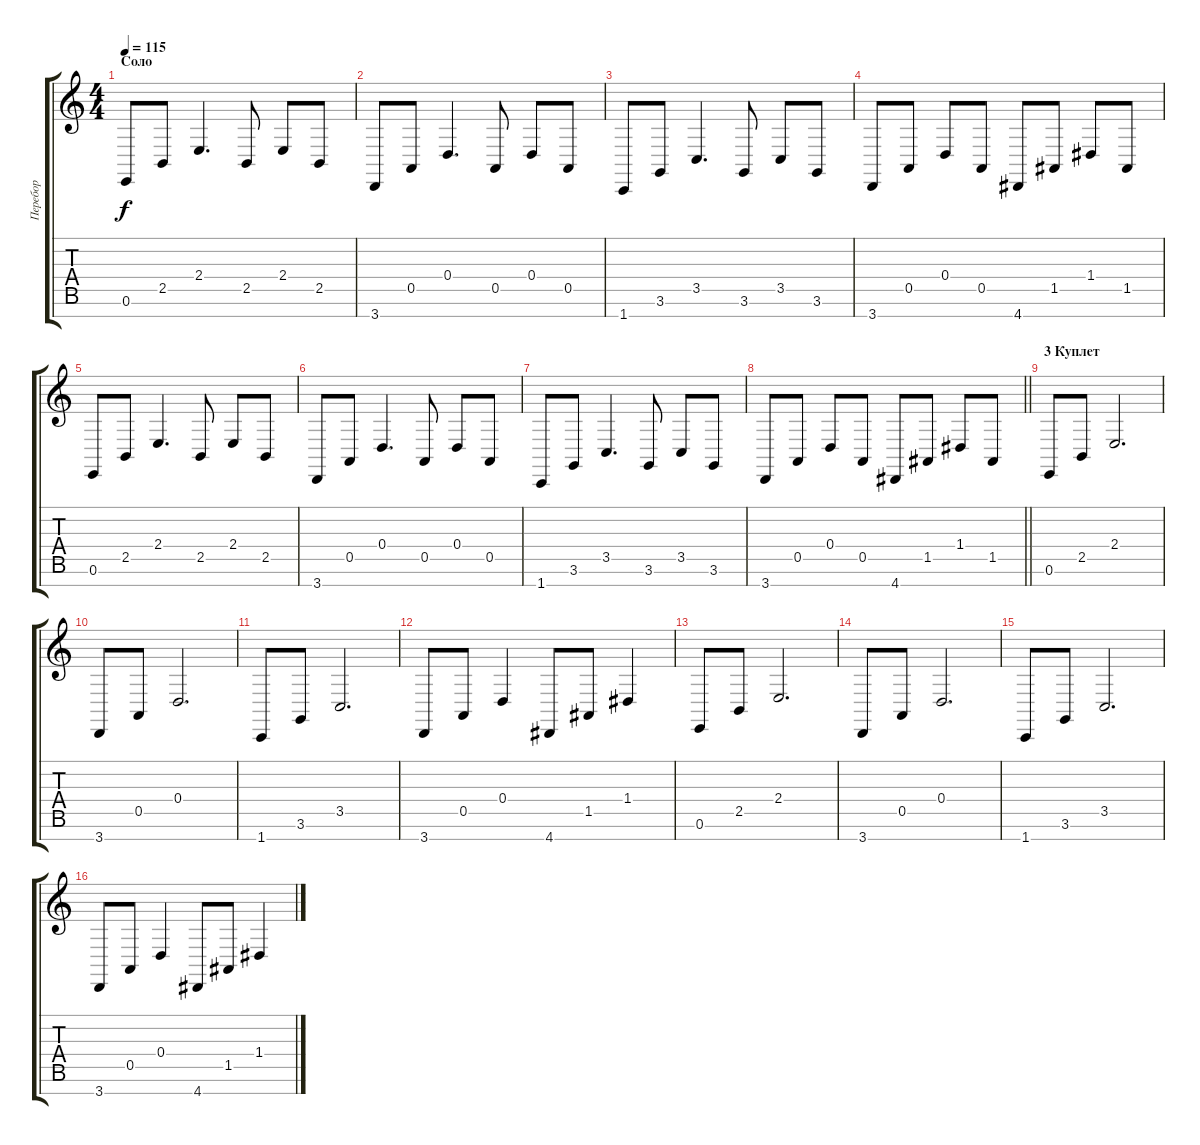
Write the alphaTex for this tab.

\track ("Перебор" "Перебор") {instrument acousticgrandpiano}
\staff {score tabs}
\tuning (E4 B3 G3 D3 A2 E2 B1) {hide}
\ts (4 4)
\section ("" "Соло")
\tempo 115
\clef g2
\ks c
0.6.8{dy f} 2.5.8 2.4.4{d} 2.5.8 2.4.8 2.5.8 |
3.7.8 0.5.8 0.4.4{d} 0.5.8 0.4.8 0.5.8 |
1.7.8 3.6.8 3.5.4{d} 3.6.8 3.5.8 3.6.8 |
3.7.8 0.5.8 0.4.8 0.5.8 4.7.8 1.5.8 1.4.8 1.5.8 |
0.6.8 2.5.8 2.4.4{d} 2.5.8 2.4.8 2.5.8 |
3.7.8 0.5.8 0.4.4{d} 0.5.8 0.4.8 0.5.8 |
1.7.8 3.6.8 3.5.4{d} 3.6.8 3.5.8 3.6.8 |
\barLineRight lightlight
3.7.8 0.5.8 0.4.8 0.5.8 4.7.8 1.5.8 1.4.8 1.5.8 |
\section ("" "3 Куплет")
0.6.8 2.5.8 2.4.2{d} |
3.7.8 0.5.8 0.4.2{d} |
1.7.8 3.6.8 3.5.2{d} |
3.7.8 0.5.8 0.4.4 4.7.8 1.5.8 1.4.4 |
0.6.8 2.5.8 2.4.2{d} |
3.7.8 0.5.8 0.4.2{d} |
1.7.8 3.6.8 3.5.2{d} |
3.7.8 0.5.8 0.4.4 4.7.8 1.5.8 1.4.4
